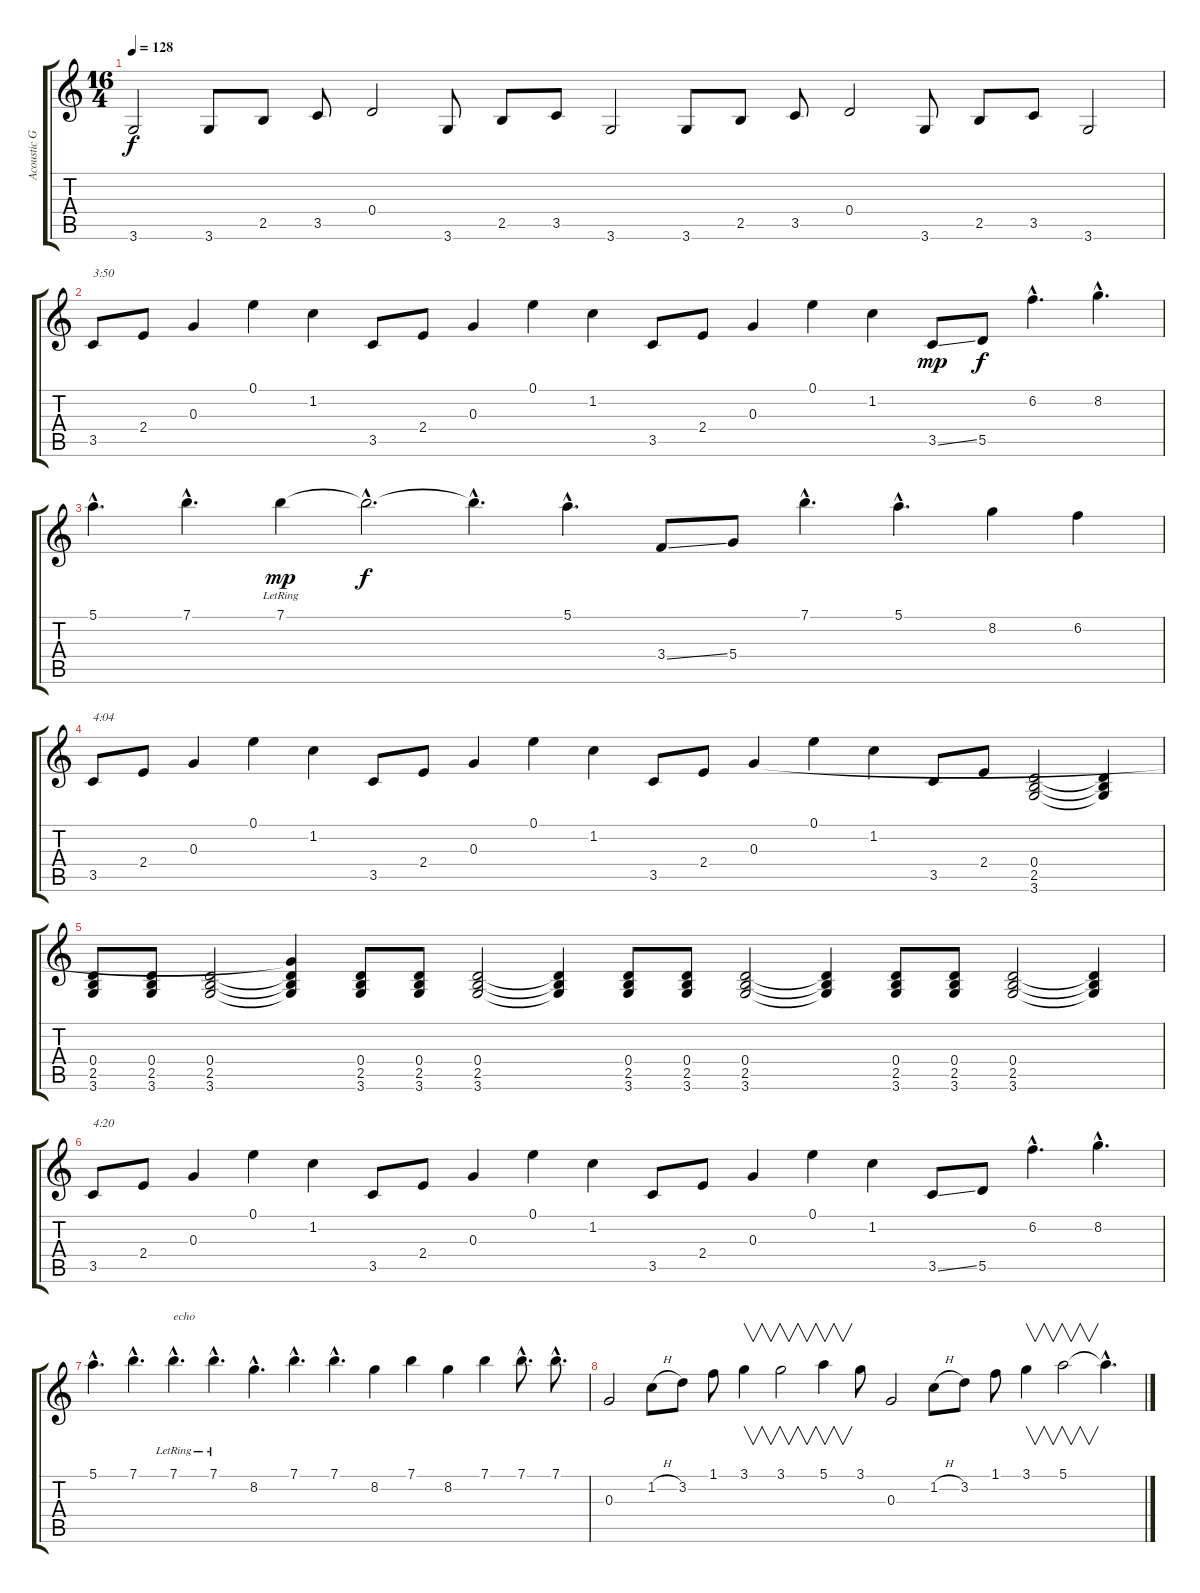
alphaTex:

\track ("Acoustic Guitar" "Acoustic G") {instrument acousticguitarsteel}
\staff {score tabs}
\tuning (E4 B3 G3 D3 A2 E2) {hide}
\ts (16 4)
\tempo 128
\clef g2
\ks c
3.6.2{dy f} 3.6.8 2.5.8 3.5.8 0.4.2 3.6.8 2.5.8 3.5.8 3.6.2 3.6.8 2.5.8 3.5.8 0.4.2 3.6.8 2.5.8 3.5.8 3.6.2 |
3.5.8{txt "3:50"} 2.4.8 0.3.4 0.1.4 1.2.4 3.5.8 2.4.8 0.3.4 0.1.4 1.2.4 3.5.8 2.4.8 0.3.4 0.1.4 1.2.4 3.5{ss}.8{dy mp} 5.5.8{dy f} 6.2{hac}.4{d} 8.2{hac}.4{d} |
5.1{hac}.4{d} 7.1{hac}.4{d} 7.1{lr}.4{dy mp} 7.1{hac t}.2{d dy f} 7.1{hac t}.4{d} 5.1{hac}.4{d} 3.4{ss}.8 5.4.8 7.1{hac}.4{d} 5.1{hac}.4{d} 8.2.4 6.2.4 |
3.5.8{txt "4:04"} 2.4.8 0.3.4 0.1.4 1.2.4 3.5.8 2.4.8 0.3.4 0.1.4 1.2.4 3.5.8 2.4.8 0.3.4 0.1.4 1.2.4 3.5.8 2.4.8 (0.4 2.5 3.6).2 (0.4{t} 2.5{t} 3.6{t}).4 |
(0.4 2.5 3.6).8 (0.4 2.5 3.6).8 (0.4 2.5 3.6).2 (0.3{t} 0.4{t} 2.5{t} 3.6{t}).4 (0.4 2.5 3.6).8 (0.4 2.5 3.6).8 (0.4 2.5 3.6).2 (0.4{t} 2.5{t} 3.6{t}).4 (0.4 2.5 3.6).8 (0.4 2.5 3.6).8 (0.4 2.5 3.6).2 (0.4{t} 2.5{t} 3.6{t}).4 (0.4 2.5 3.6).8 (0.4 2.5 3.6).8 (0.4 2.5 3.6).2 (0.4{t} 2.5{t} 3.6{t}).4 |
3.5.8{txt "4:20"} 2.4.8 0.3.4 0.1.4 1.2.4 3.5.8 2.4.8 0.3.4 0.1.4 1.2.4 3.5.8 2.4.8 0.3.4 0.1.4 1.2.4 3.5{ss}.8 5.5.8 6.2{hac}.4{d} 8.2{hac}.4{d} |
5.1{hac}.4{d} 7.1{hac}.4{d} 7.1{hac lr}.4{d txt "echo"} 7.1{hac lr}.4{d} 8.2{hac}.4{d} 7.1{hac}.4{d} 7.1{hac}.4{d} 8.2.4 7.1.4 8.2.4 7.1.4 7.1{hac}.8{d} 7.1{hac}.8{d} |
0.3.2 1.2{h}.8 3.2.8 1.1.8 3.1.4{v} 3.1.2{v} 5.1.4{v} 3.1.8 0.3.2 1.2{h}.8 3.2.8 1.1.8 3.1.4{v} 5.1.2{v} 5.1{hac t}.4{d}
